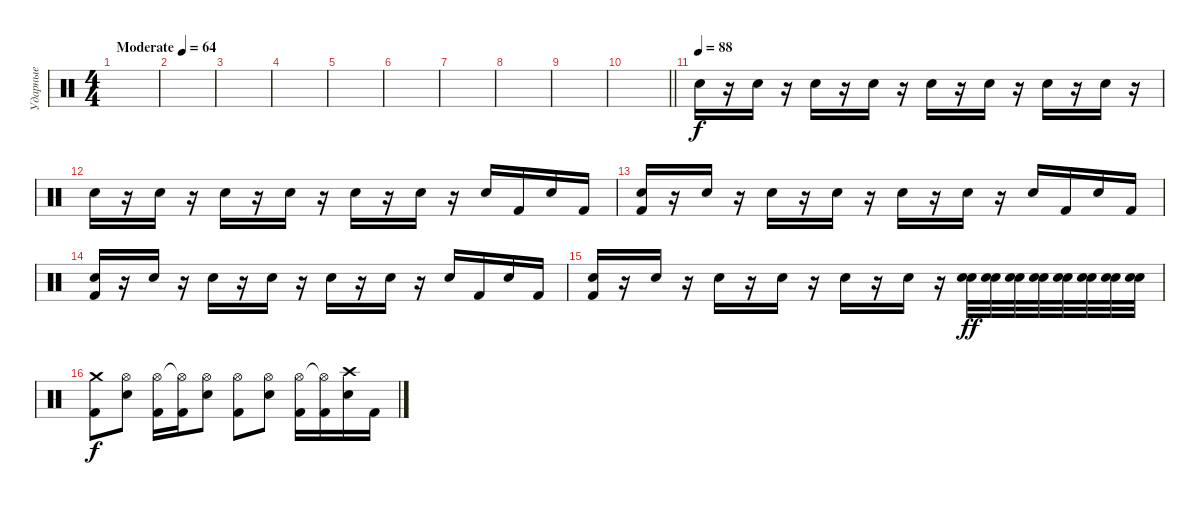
\track ("Ударные" "Ударные") {instrument percussion}
\staff {score}
\articulation defaults
\ts (4 4)
\tempo (64 "Moderate")
\clef neutral
\ks c
|
|
|
|
|
|
|
|
|
\barLineRight lightlight
|
\tempo (88)
"Electric Snare (hit)".16 r.16 "Electric Snare (hit)".16 r.16 "Electric Snare (hit)".16 r.16 "Electric Snare (hit)".16 r.16 "Electric Snare (hit)".16 r.16 "Electric Snare (hit)".16 r.16 "Electric Snare (hit)".16 r.16 "Electric Snare (hit)".16 r.16 |
"Electric Snare (hit)".16 r.16 "Electric Snare (hit)".16 r.16 "Electric Snare (hit)".16 r.16 "Electric Snare (hit)".16 r.16 "Electric Snare (hit)".16 r.16 "Electric Snare (hit)".16 r.16 "Electric Snare (hit)".16 "Kick (hit) 2".16 "Electric Snare (hit)".16 "Kick (hit) 2".16 |
("Kick (hit) 2" "Electric Snare (hit)").16 r.16 "Electric Snare (hit)".16 r.16 "Electric Snare (hit)".16 r.16 "Electric Snare (hit)".16 r.16 "Electric Snare (hit)".16 r.16 "Electric Snare (hit)".16 r.16 "Electric Snare (hit)".16 "Kick (hit) 2".16 "Electric Snare (hit)".16 "Kick (hit) 2".16 |
("Kick (hit) 2" "Electric Snare (hit)").16 r.16 "Electric Snare (hit)".16 r.16 "Electric Snare (hit)".16 r.16 "Electric Snare (hit)".16 r.16 "Electric Snare (hit)".16 r.16 "Electric Snare (hit)".16 r.16 "Electric Snare (hit)".16 "Kick (hit) 2".16 "Electric Snare (hit)".16 "Kick (hit) 2".16 |
("Kick (hit) 2" "Electric Snare (hit)").16 r.16 "Electric Snare (hit)".16 r.16 "Electric Snare (hit)".16 r.16 "Electric Snare (hit)".16 r.16 "Electric Snare (hit)".16 r.16 "Electric Snare (hit)".16 r.16 ("Electric Snare (hit)" "Electric Snare (hit)").32{dy ff} ("Electric Snare (hit)" "Electric Snare (hit)").32 ("Electric Snare (hit)" "Electric Snare (hit)").32 ("Electric Snare (hit)" "Electric Snare (hit)").32 ("Electric Snare (hit)" "Electric Snare (hit)").32 ("Electric Snare (hit)" "Electric Snare (hit)").32 ("Electric Snare (hit)" "Electric Snare (hit)").32 ("Electric Snare (hit)" "Electric Snare (hit)").32 |
("Crash medium (hit)" "Kick (hit) 2").8{dy f} ("Hi-Hat (open)" "Electric Snare (hit)").8 ("Hi-Hat (open)" "Kick (hit) 2").16 ("Hi-Hat (open)"{t} "Kick (hit) 2").16 ("Hi-Hat (open)" "Electric Snare (hit)").8 ("Hi-Hat (open)" "Kick (hit) 2").8 ("Hi-Hat (open)" "Electric Snare (hit)").8 ("Hi-Hat (open)" "Kick (hit) 2").16 ("Hi-Hat (open)"{t} "Kick (hit) 2").16 ("Crash high (hit)" "Electric Snare (hit)").16 "Kick (hit) 2".16
